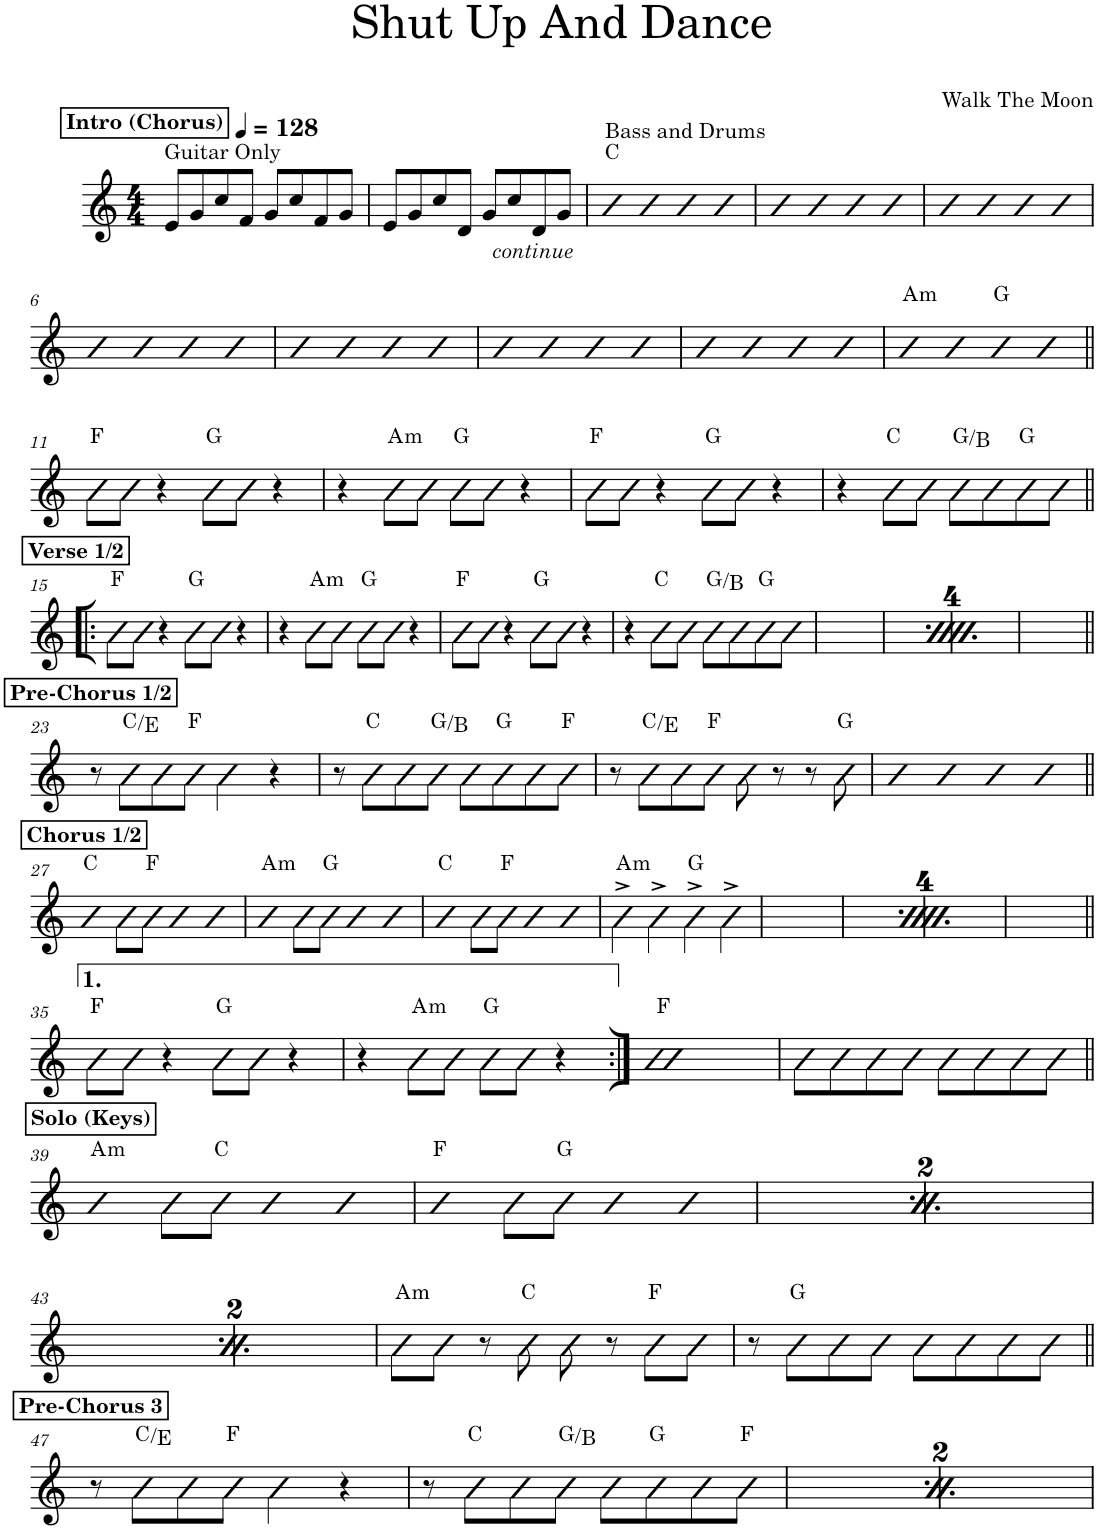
**kern	**harte
*part1	*part1
*staff1	*
*I"Piano	*
*I'Pno.	*
*clefG2	*
*k[]	*
*M4/4	*
*MM128	*
!!LO:REH:place=s1:a:B:cj:t=Intro (Chorus)
=1	=1
!LO:TX:a:t=Guitar Only	!
8e/L	.
8g/	.
8cc/	.
8f/J	.
8g/L	.
8cc/	.
8f/	.
8g/J	.
=2	=2
8e/L	.
8g/	.
8cc/	.
8d/J	.
8g/L	.
8cc/	.
!LO:TX:b:i:t=continue	!
8d/	.
8g/J	.
=3	=3
!LO:TX:a:t=Bass and Drums	!
4b	C:maj
4b	.
4b	.
4b	.
=4	=4
4b	.
4b	.
4b	.
4b	.
=5	=5
4b	.
4b	.
4b	.
4b	.
!!LO:LB:g=z
=6	=6
4b	.
4b	.
4b	.
4b	.
=7	=7
4b	.
4b	.
4b	.
4b	.
=8	=8
4b	.
4b	.
4b	.
4b	.
=9	=9
4b	.
4b	.
4b	.
4b	.
=10	=10
!	!LO:H:kt=m
4b	A:min
4b	.
4b	G:maj
4b	.
!!LO:LB:g=z
=11||	=11||
8b\L	F:maj
8b\J	.
4r	.
8b\L	G:maj
8b\J	.
4r	.
=12	=12
4r	.
!	!LO:H:kt=m
8b\L	A:min
8b\J	.
8b\L	G:maj
8b\J	.
4r	.
=13	=13
8b\L	F:maj
8b\J	.
4r	.
8b\L	G:maj
8b\J	.
4r	.
=14	=14
4r	.
8b\L	C:maj
8b\J	.
8b\L	G:maj/3
8b\	.
8b\	G:maj
8b\J	.
!!LO:LB:g=z
!!LO:REH:place=s1:a:B:cj:t=Verse 1/2
=15!|:	=15!|:
8b\L	F:maj
8b\J	.
4r	.
8b\L	G:maj
8b\J	.
4r	.
=16	=16
4r	.
!	!LO:H:kt=m
8b\L	A:min
8b\J	.
8b\L	G:maj
8b\J	.
4r	.
=17	=17
8b\L	F:maj
8b\J	.
4r	.
8b\L	G:maj
8b\J	.
4r	.
=18	=18
4r	.
8b\L	C:maj
8b\J	.
8b\L	G:maj/3
8b\	.
8b\	G:maj
8b\J	.
!!LO:REH:place=s1:a:B:cj:t=Verse 1/2
=19	=19
8b\L	F:maj
8b\J	.
4r	.
8b\L	G:maj
8b\J	.
4r	.
=20	=20
4r	.
!	!LO:H:kt=m
8b\L	A:min
8b\J	.
8b\L	G:maj
8b\J	.
4r	.
=21	=21
8b\L	F:maj
8b\J	.
4r	.
8b\L	G:maj
8b\J	.
4r	.
=22	=22
4r	.
8b\L	C:maj
8b\J	.
8b\L	G:maj/3
8b\	.
8b\	G:maj
8b\J	.
!!LO:LB:g=z
!!LO:REH:place=s1:a:B:cj:t=Pre-Chorus 1/2
=23||	=23||
8r	.
8b\L	C:maj/3
8b\	.
8b\J	F:maj
4b\	.
4r	.
=24	=24
8r	.
8b\L	C:maj
8b\	.
8b\J	G:maj/3
8b\L	.
8b\	G:maj
8b\	.
8b\J	F:maj
=25	=25
8r	.
8b\L	C:maj/3
8b\	.
8b\J	F:maj
8b\	.
8r	.
8r	.
8b\	G:maj
=26	=26
4b	.
4b	.
4b	.
4b	.
!!LO:LB:g=z
!!LO:REH:place=s1:a:B:cj:t=Chorus 1/2
=27||	=27||
4b	C:maj
8b\L	.
8b\J	F:maj
4b	.
4b	.
=28	=28
!	!LO:H:kt=m
4b	A:min
8b\L	.
8b\J	G:maj
4b	.
4b	.
=29	=29
4b	C:maj
8b\L	.
8b\J	F:maj
4b	.
4b	.
=30	=30
!	!LO:H:kt=m
4b^\	A:min
4b^\	.
4b^\	G:maj
4b^\	.
!!LO:REH:place=s1:a:B:cj:t=Chorus 1/2
=31	=31
4b	C:maj
8b\L	.
8b\J	F:maj
4b	.
4b	.
=32	=32
!	!LO:H:kt=m
4b	A:min
8b\L	.
8b\J	G:maj
4b	.
4b	.
=33	=33
4b	C:maj
8b\L	.
8b\J	F:maj
4b	.
4b	.
=34	=34
!	!LO:H:kt=m
4b^\	A:min
4b^\	.
4b^\	G:maj
4b^\	.
!!LO:LB:g=z
=35||	=35||
8b\L	F:maj
8b\J	.
4r	.
8b\L	G:maj
8b\J	.
4r	.
=36	=36
4r	.
!	!LO:H:kt=m
8b\L	A:min
8b\J	.
8b\L	G:maj
8b\J	.
4r	.
=37:|!	=37:|!
1b	F:maj
=38	=38
8b\L	.
8b\	.
8b\	.
8b\J	.
8b\L	.
8b\	.
8b\	.
8b\J	.
!!LO:LB:g=z
!!LO:REH:place=s1:a:B:cj:t=Solo (Keys)
=39||	=39||
!	!LO:H:kt=m
4b	A:min
8b\L	.
8b\J	C:maj
4b	.
4b	.
=40	=40
4b	F:maj
8b\L	.
8b\J	G:maj
4b	.
4b	.
!!LO:REH:place=s1:a:B:cj:t=Solo (Keys)
=41	=41
!	!LO:H:kt=m
4b	A:min
8b\L	.
8b\J	C:maj
4b	.
4b	.
=42	=42
4b	F:maj
8b\L	.
8b\J	G:maj
4b	.
4b	.
!!LO:LB:g=z
!!LO:REH:place=s1:a:B:cj:t=Solo (Keys)
=43	=43
!	!LO:H:kt=m
4b	A:min
8b\L	.
8b\J	C:maj
4b	.
4b	.
=44	=44
4b	F:maj
8b\L	.
8b\J	G:maj
4b	.
4b	.
=45	=45
!	!LO:H:kt=m
8b\L	A:min
8b\J	.
8r	.
8b\	C:maj
8b\	.
8r	.
8b\L	F:maj
8b\J	.
=46	=46
8r	.
8b\L	G:maj
8b\	.
8b\J	.
8b\L	.
8b\	.
8b\	.
8b\J	.
!!LO:LB:g=z
!!LO:REH:place=s1:a:B:cj:t=Pre-Chorus 3
=47||	=47||
8r	.
8b\L	C:maj/3
8b\	.
8b\J	F:maj
4b\	.
4r	.
=48	=48
8r	.
8b\L	C:maj
8b\	.
8b\J	G:maj/3
8b\L	.
8b\	G:maj
8b\	.
8b\J	F:maj
!!LO:REH:place=s1:a:B:cj:t=Pre-Chorus 3
=49	=49
8r	.
8b\L	C:maj/3
8b\	.
8b\J	F:maj
4b\	.
4r	.
=50	=50
8r	.
8b\L	C:maj
8b\	.
8b\J	G:maj/3
8b\L	.
8b\	G:maj
8b\	.
8b\J	F:maj
=	=
*-	*-
